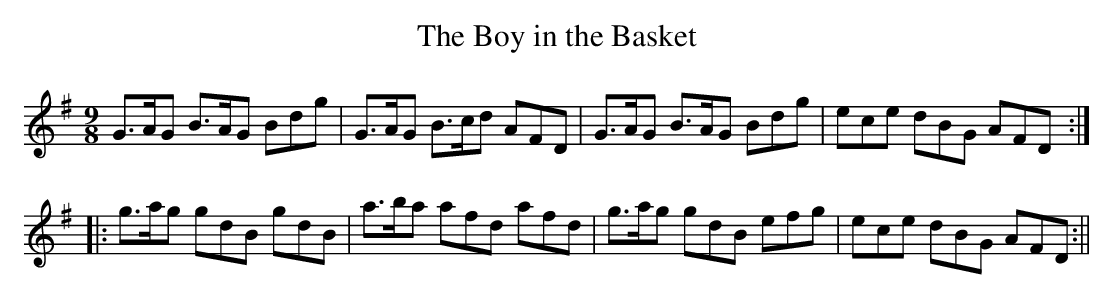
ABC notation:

X:1
T:Boy in the Basket, The
M:9/8
L:1/8
K:G
G>AG B>AG Bdg|G>AG B>cd AFD|G>AG B>AG Bdg|ece dBG AFD:|
|:g>ag gdB gdB|a>ba afd afd|g>ag gdB efg|ece dBG AFD:||
